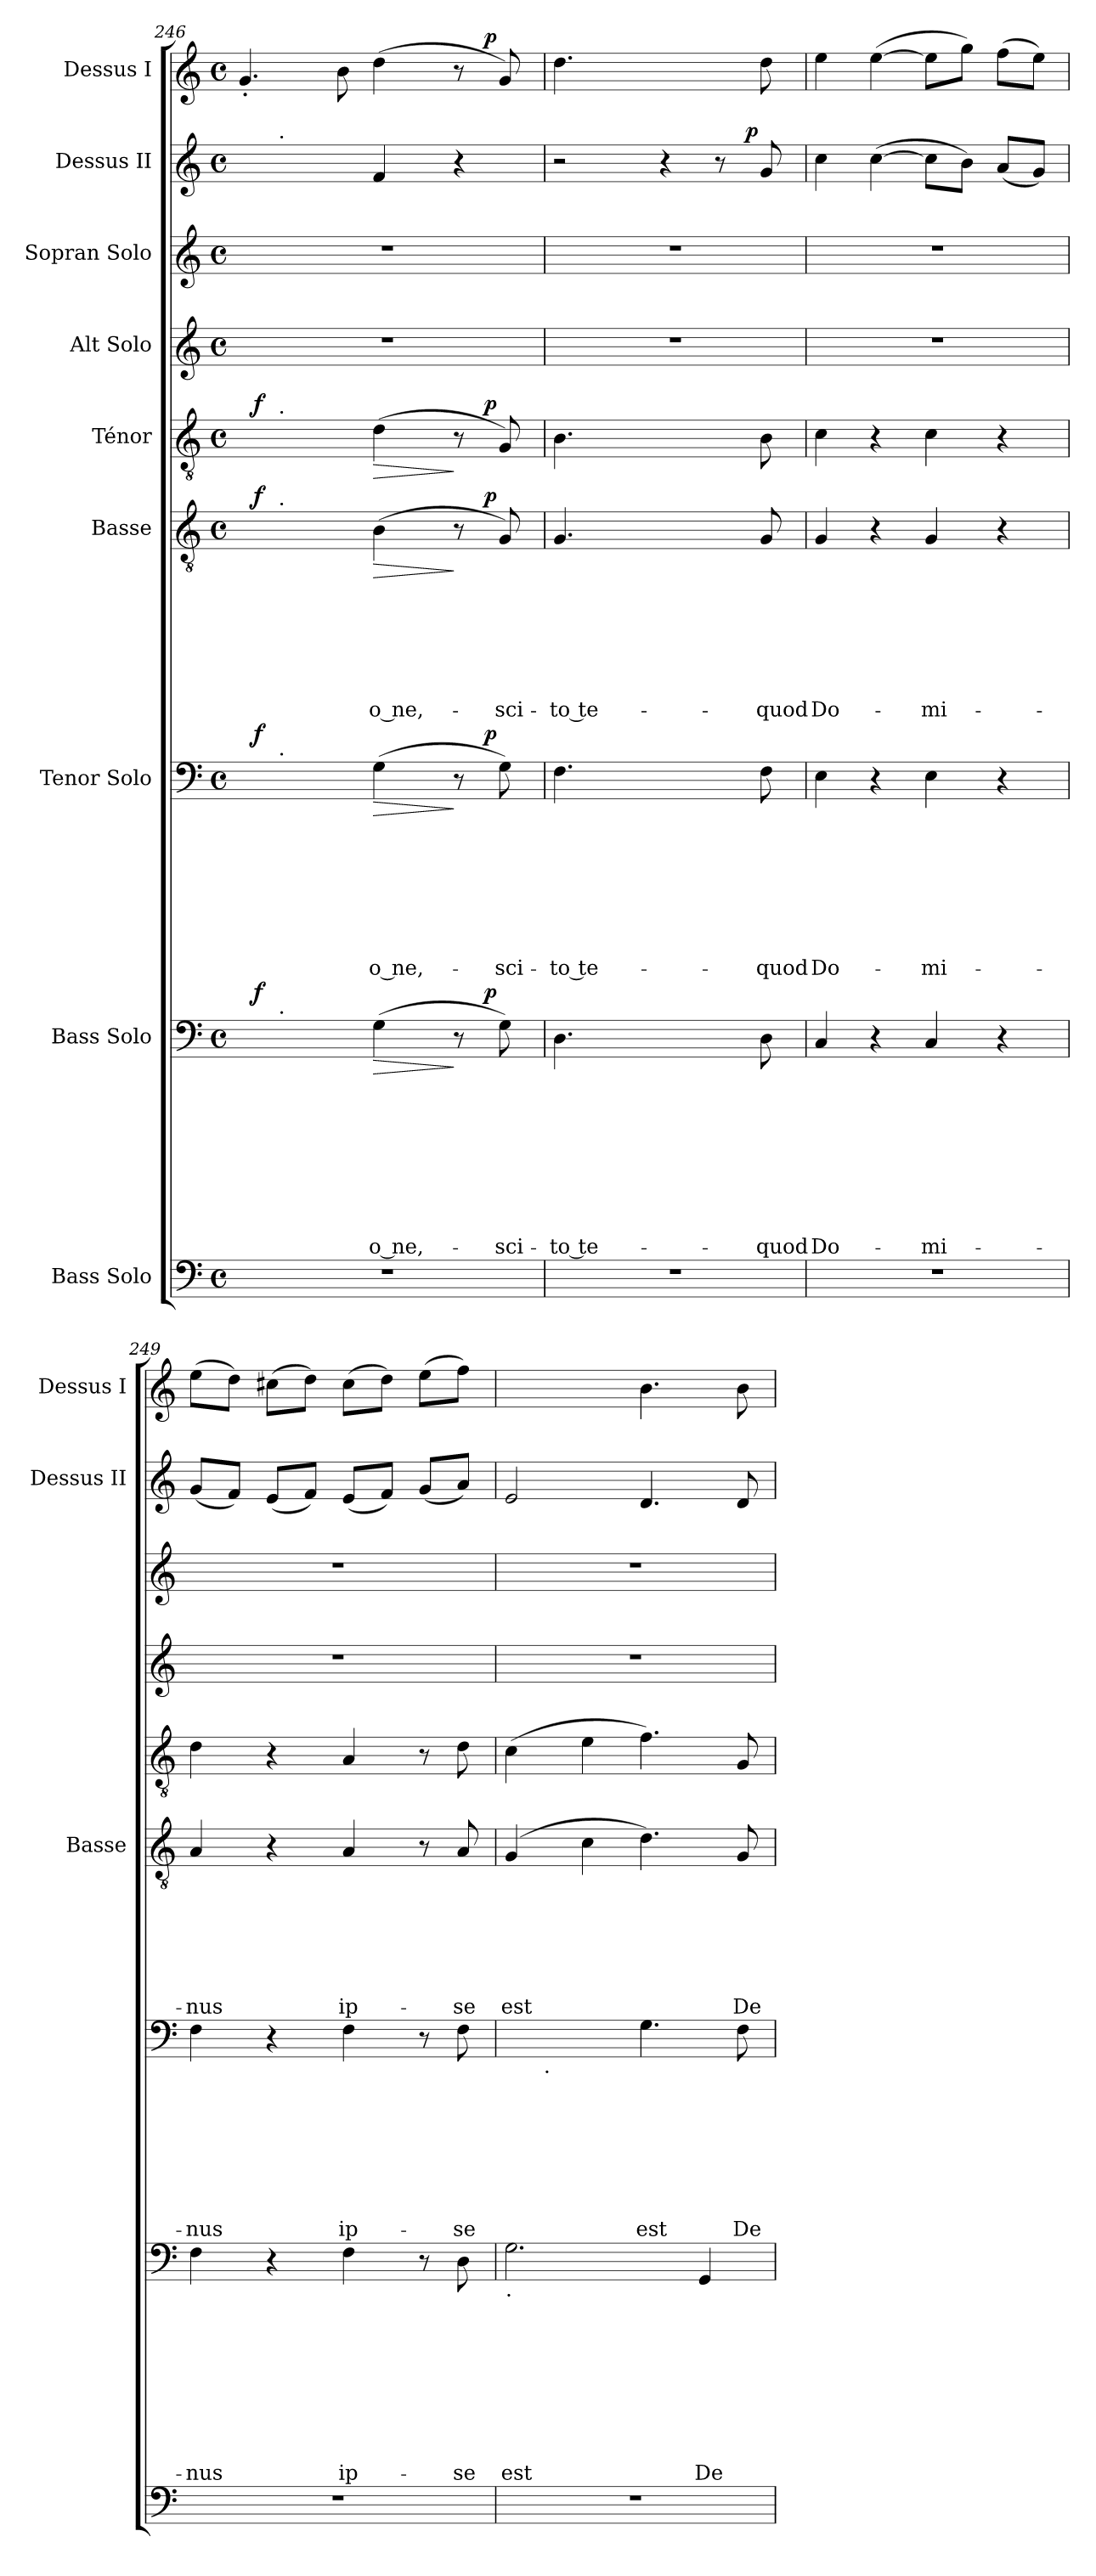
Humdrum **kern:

**kern	**kern	**text	**text	**text	**text	**text	**text	**text	**text	**text	**dynam	**kern	**text	**text	**text	**text	**text	**text	**text	**text	**dynam	**kern	**text	**text	**text	**text	**text	**text	**text	**dynam	**kern	**dynam	**kern	**kern	**kern	**dynam	**kern	**dynam
*part9	*part8	*part8	*part8	*part8	*part8	*part8	*part8	*part8	*part8	*part8	*part8	*part7	*part7	*part7	*part7	*part7	*part7	*part7	*part7	*part7	*part7	*part6	*part6	*part6	*part6	*part6	*part6	*part6	*part6	*part6	*part5	*part5	*part4	*part3	*part2	*part2	*part1	*part1
*staff9	*staff8	*staff8	*staff8	*staff8	*staff8	*staff8	*staff8	*staff8	*staff8	*staff8	*staff8	*staff7	*staff7	*staff7	*staff7	*staff7	*staff7	*staff7	*staff7	*staff7	*staff7	*staff6	*staff6	*staff6	*staff6	*staff6	*staff6	*staff6	*staff6	*staff6	*staff5	*staff5	*staff4	*staff3	*staff2	*staff2	*staff1	*staff1
*I"Bass Solo	*I"Bass Solo	*	*	*	*	*	*	*	*	*	*	*I"Tenor Solo	*	*	*	*	*	*	*	*	*	*I"Basse	*	*	*	*	*	*	*	*	*I"Ténor	*	*I"Alt Solo	*I"Sopran Solo	*I"Dessus II	*	*I"Dessus I	*
*	*	*	*	*	*	*	*	*	*	*	*	*	*	*	*	*	*	*	*	*	*	*I'Basse	*	*	*	*	*	*	*	*	*	*	*	*	*I'Dessus II	*	*I'Dessus I	*
*clefF4	*clefF4	*	*	*	*	*	*	*	*	*	*	*clefF4	*	*	*	*	*	*	*	*	*	*clefGv2	*	*	*	*	*	*	*	*	*clefGv2	*	*clefG2	*clefG2	*clefG2	*	*clefG2	*
*ITrd7c12	*	*	*	*	*	*	*	*	*	*	*	*	*	*	*	*	*	*	*	*	*	*	*	*	*	*	*	*	*	*	*	*	*	*	*	*	*	*
*k[]	*k[]	*	*	*	*	*	*	*	*	*	*	*k[]	*	*	*	*	*	*	*	*	*	*k[]	*	*	*	*	*	*	*	*	*k[]	*	*k[]	*k[]	*k[]	*	*k[]	*
*C:	*C:	*	*	*	*	*	*	*	*	*	*	*C:	*	*	*	*	*	*	*	*	*	*C:	*	*	*	*	*	*	*	*	*C:	*	*C:	*C:	*C:	*	*C:	*
*M4/4	*M4/4	*	*	*	*	*	*	*	*	*	*	*M4/4	*	*	*	*	*	*	*	*	*	*M4/4	*	*	*	*	*	*	*	*	*M4/4	*	*M4/4	*M4/4	*M4/4	*	*M4/4	*
*met(c)	*met(c)	*	*	*	*	*	*	*	*	*	*	*met(c)	*	*	*	*	*	*	*	*	*	*met(c)	*	*	*	*	*	*	*	*	*met(c)	*	*met(c)	*met(c)	*met(c)	*	*met(c)	*
=246	=246	=246	=246	=246	=246	=246	=246	=246	=246	=246	=246	=246	=246	=246	=246	=246	=246	=246	=246	=246	=246	=246	=246	=246	=246	=246	=246	=246	=246	=246	=246	=246	=246	=246	=246	=246	=246	=246
*	*^	*	*	*	*	*	*	*	*	*	*	*^	*	*	*	*	*	*	*	*	*	*^	*	*	*	*	*	*	*	*	*^	*	*	*	*^	*	*^	*
*	*	*^	*	*	*	*	*	*	*	*	*	*	*	*^	*	*	*	*	*	*	*	*	*	*	*^	*	*	*	*	*	*	*	*	*	*^	*	*	*	*	*	*	*	*	*
*	*	*	*^	*	*	*	*	*	*	*	*	*	*	*	*	*^	*	*	*	*	*	*	*	*	*	*	*	*^	*	*	*	*	*	*	*	*	*	*	*^	*	*	*	*	*	*	*	*	*
1r	2ryy	32ryy	2ryy	16.ryy	.	.	.	.	.	.	.	.	.	.	2ryy	32ryy	2ryy	16.ryy	.	.	.	.	.	.	.	.	.	2ryy	32ryy	2ryy	16.ryy	.	.	.	.	.	.	.	.	2ryy	32ryy	2ryy	16.ryy	.	1r	1r	2ryy	16.ryy	.	4.g'</	2ryy	.
!	!	!	!	!	!	!	!	!	!	!	!	!	!	!LO:DY:a	!	!	!	!	!	!	!	!	!	!	!	!	!LO:DY:a	!	!	!	!	!	!	!	!	!	!	!	!LO:DY:a	!	!	!	!	!LO:DY:a	!	!	!	!	!	!	!	!
.	.	2ryy	.	.	.	.	.	.	.	.	.	.	.	f	.	2ryy	.	.	.	.	.	.	.	.	.	.	f	.	2ryy	.	.	.	.	.	.	.	.	.	f	.	2ryy	.	.	f	.	.	.	.	.	.	.	.
!	!	!	!	!	!	!	!	!	!	!	!	!	!	!	!	!	!	!	!	!	!	!	!	!	!	!	!	!	!	!	!	!	!	!	!	!	!	!	!	!	!	!	!	!	!	!	!	!LO:TX:a:t=.	!	!	!	!
!	!	!	!	!	!	!	!	!	!	!	!	!	!	!	!	!	!	!	!	!	!	!	!	!	!	!	!	!	!	!	!	!	!	!	!	!	!	!	!	!	!	!	!LO:TX:a:t=.	!	!	!	!	!	!	!	!	!
!	!	!	!	!	!	!	!	!	!	!	!	!	!	!	!	!	!	!	!	!	!	!	!	!	!	!	!	!	!	!	!LO:TX:a:t=.	!	!	!	!	!	!	!	!	!	!	!	!	!	!	!	!	!	!	!	!	!
!	!	!	!	!	!	!	!	!	!	!	!	!	!	!	!	!	!	!LO:TX:a:t=.	!	!	!	!	!	!	!	!	!	!	!	!	!	!	!	!	!	!	!	!	!	!	!	!	!	!	!	!	!	!	!	!	!	!
!	!	!	!	!LO:TX:a:t=.	!	!	!	!	!	!	!	!	!	!	!	!	!	!	!	!	!	!	!	!	!	!	!	!	!	!	!	!	!	!	!	!	!	!	!	!	!	!	!	!	!	!	!	!	!	!	!	!
.	.	.	.	2ryy	.	.	.	.	.	.	.	.	.	.	.	.	.	2ryy	.	.	.	.	.	.	.	.	.	.	.	.	2ryy	.	.	.	.	.	.	.	.	.	.	.	2ryy	.	.	.	.	2ryy	.	.	.	.
.	.	.	.	.	.	.	.	.	.	.	.	.	.	.	.	.	.	.	.	.	.	.	.	.	.	.	.	.	.	.	.	.	.	.	.	.	.	.	.	.	.	.	.	.	.	.	.	.	.	8b\	.	.
!	!	!	!	!	!	!	!	!	!	!	!	!	!LO:LY:b:rj	!LO:HP:b	!	!	!	!	!	!	!	!	!	!	!	!LO:LY:b:rj	!LO:HP:b	!	!	!	!	!	!	!	!	!	!	!LO:LY:b:rj	!LO:HP:b	!	!	!	!	!LO:HP:b	!	!	!	!	!	!	!	!
.	(>4G\	.	4ryy	.	.	.	.	.	.	.	.	.	-o ne,-	>	(>4G\	.	4ryy	.	.	.	.	.	.	.	.	-o ne,-	>	(>4B\	.	4ryy	.	.	.	.	.	.	.	-o ne,-	>	(>4d\	.	4ryy	.	>	.	.	4f/	.	.	(>4dd\	4ryy	.
.	.	4...ryy	.	.	.	.	.	.	.	.	.	.	.	.	.	4...ryy	.	.	.	.	.	.	.	.	.	.	.	.	4...ryy	.	.	.	.	.	.	.	.	.	.	.	4...ryy	.	.	.	.	.	.	.	.	.	.	.
.	.	.	.	4ryy	.	.	.	.	.	.	.	.	.	.	.	.	.	4ryy	.	.	.	.	.	.	.	.	.	.	.	.	4ryy	.	.	.	.	.	.	.	.	.	.	.	4ryy	.	.	.	.	4ryy	.	.	.	.
.	8r	.	16.ryy	.	.	.	.	.	.	.	.	.	.	]	8r	.	16.ryy	.	.	.	.	.	.	.	.	.	]	8r	.	16.ryy	.	.	.	.	.	.	.	.	]	8r	.	16.ryy	.	]	.	.	4r	.	.	8r	16.ryy	.
!	!	!	!	!	!	!	!	!	!	!	!	!	!	!LO:DY:a	!	!	!	!	!	!	!	!	!	!	!	!	!LO:DY:a	!	!	!	!	!	!	!	!	!	!	!	!LO:DY:a	!	!	!	!	!LO:DY:a	!	!	!	!	!	!	!	!LO:DY:a
.	.	.	8ryy	8ryy	.	.	.	.	.	.	.	.	.	p	.	.	8ryy	8ryy	.	.	.	.	.	.	.	.	p	.	.	8ryy	8ryy	.	.	.	.	.	.	.	p	.	.	8ryy	8ryy	p	.	.	.	8ryy	.	.	8ryy	p
!	!	!	!	!	!	!	!	!	!	!	!	!	!LO:LY:b	!	!	!	!	!	!	!	!	!	!	!	!	!LO:LY:b	!	!	!	!	!	!	!	!	!	!	!	!LO:LY:b	!	!	!	!	!	!	!	!	!	!	!	!	!	!
.	8G\)	.	.	.	.	.	.	.	.	.	.	.	-sci-	.	8G\)	.	.	.	.	.	.	.	.	.	.	-sci-	.	8G/)	.	.	.	.	.	.	.	.	.	-sci-	.	8G/)	.	.	.	.	.	.	.	.	.	8g/)	.	.
.	.	.	32ryy	32ryy	.	.	.	.	.	.	.	.	.	.	.	.	32ryy	32ryy	.	.	.	.	.	.	.	.	.	.	.	32ryy	32ryy	.	.	.	.	.	.	.	.	.	.	32ryy	32ryy	.	.	.	.	32ryy	.	.	32ryy	.
=247	=247	=247	=247	=247	=247	=247	=247	=247	=247	=247	=247	=247	=247	=247	=247	=247	=247	=247	=247	=247	=247	=247	=247	=247	=247	=247	=247	=247	=247	=247	=247	=247	=247	=247	=247	=247	=247	=247	=247	=247	=247	=247	=247	=247	=247	=247	=247	=247	=247	=247	=247	=247
!	!	!	!	!	!	!	!	!	!	!	!	!	!LO:LY:b:rj	!	!	!	!	!	!	!	!	!	!	!	!	!LO:LY:b:rj	!	!	!	!	!	!	!	!	!	!	!	!LO:LY:b:rj	!	!	!	!	!	!	!	!	!	!	!	!	!	!
*	*v	*v	*v	*v	*	*	*	*	*	*	*	*	*	*	*	*	*	*	*	*	*	*	*	*	*	*	*	*v	*v	*v	*v	*	*	*	*	*	*	*	*	*v	*v	*v	*v	*	*	*	*	*	*	*v	*v	*
*	*	*	*	*	*	*	*	*	*	*	*	*v	*v	*v	*v	*	*	*	*	*	*	*	*	*	*	*	*	*	*	*	*	*	*	*	*	*	*	*	*	*	*	*
1r	4.D\	.	.	.	.	.	.	.	.	-to te-	.	4.F\	.	.	.	.	.	.	.	-to te-	.	4.G/	.	.	.	.	.	.	-to te-	.	4.B\	.	1r	1r	2r	2ryy	.	4.dd\	.
.	2ryy	.	.	.	.	.	.	.	.	.	.	2ryy	.	.	.	.	.	.	.	.	.	2ryy	.	.	.	.	.	.	.	.	2ryy	.	.	.	.	.	.	2ryy	.
.	.	.	.	.	.	.	.	.	.	.	.	.	.	.	.	.	.	.	.	.	.	.	.	.	.	.	.	.	.	.	.	.	.	.	4r	4ryy	.	.	.
.	.	.	.	.	.	.	.	.	.	.	.	.	.	.	.	.	.	.	.	.	.	.	.	.	.	.	.	.	.	.	.	.	.	.	8r	16.ryy	.	.	.
!	!	!	!	!	!	!	!	!	!	!	!	!	!	!	!	!	!	!	!	!	!	!	!	!	!	!	!	!	!	!	!	!	!	!	!	!	!LO:DY:a	!	!
.	.	.	.	.	.	.	.	.	.	.	.	.	.	.	.	.	.	.	.	.	.	.	.	.	.	.	.	.	.	.	.	.	.	.	.	8ryy	p	.	.
!	!	!	!	!	!	!	!	!	!	!LO:LY:b	!	!	!	!	!	!	!	!	!	!LO:LY:b	!	!	!	!	!	!	!	!	!LO:LY:b	!	!	!	!	!	!	!	!	!	!
.	8D\	.	.	.	.	.	.	.	.	-quod	.	8F\	.	.	.	.	.	.	.	-quod	.	8G/	.	.	.	.	.	.	-quod	.	8B\	.	.	.	8g/	.	.	8dd\	.
.	.	.	.	.	.	.	.	.	.	.	.	.	.	.	.	.	.	.	.	.	.	.	.	.	.	.	.	.	.	.	.	.	.	.	.	32ryy	.	.	.
=248	=248	=248	=248	=248	=248	=248	=248	=248	=248	=248	=248	=248	=248	=248	=248	=248	=248	=248	=248	=248	=248	=248	=248	=248	=248	=248	=248	=248	=248	=248	=248	=248	=248	=248	=248	=248	=248	=248	=248
!	!	!	!	!	!	!	!	!	!	!LO:LY:b	!	!	!	!	!	!	!	!	!	!LO:LY:b	!	!	!	!	!	!	!	!	!LO:LY:b	!	!	!	!	!	!	!	!	!	!
*	*	*	*	*	*	*	*	*	*	*	*	*	*	*	*	*	*	*	*	*	*	*	*	*	*	*	*	*	*	*	*	*	*	*	*v	*v	*	*	*
1r	4C/	.	.	.	.	.	.	.	.	Do-	.	4E\	.	.	.	.	.	.	.	Do-	.	4G/	.	.	.	.	.	.	Do-	.	4c\	.	1r	1r	4cc\	.	4ee\	.
.	4r	.	.	.	.	.	.	.	.	.	.	4r	.	.	.	.	.	.	.	.	.	4r	.	.	.	.	.	.	.	.	4r	.	.	.	(>[>4cc\	.	(>[>4ee\	.
!	!	!	!	!	!	!	!	!	!	!LO:LY:b	!	!	!	!	!	!	!	!	!	!LO:LY:b	!	!	!	!	!	!	!	!	!LO:LY:b	!	!	!	!	!	!	!	!	!
.	4C/	.	.	.	.	.	.	.	.	-mi-	.	4E\	.	.	.	.	.	.	.	-mi-	.	4G/	.	.	.	.	.	.	-mi-	.	4c\	.	.	.	8cc\L]	.	8ee\L]	.
.	.	.	.	.	.	.	.	.	.	.	.	.	.	.	.	.	.	.	.	.	.	.	.	.	.	.	.	.	.	.	.	.	.	.	8b\J)	.	8gg\J)	.
.	4r	.	.	.	.	.	.	.	.	.	.	4r	.	.	.	.	.	.	.	.	.	4r	.	.	.	.	.	.	.	.	4r	.	.	.	(<8a/L	.	(>8ff\L	.
.	.	.	.	.	.	.	.	.	.	.	.	.	.	.	.	.	.	.	.	.	.	.	.	.	.	.	.	.	.	.	.	.	.	.	8g/J)	.	8ee\J)	.
=249	=249	=249	=249	=249	=249	=249	=249	=249	=249	=249	=249	=249	=249	=249	=249	=249	=249	=249	=249	=249	=249	=249	=249	=249	=249	=249	=249	=249	=249	=249	=249	=249	=249	=249	=249	=249	=249	=249
!	!	!	!	!	!	!	!	!	!	!LO:LY:b	!	!	!	!	!	!	!	!	!	!LO:LY:b	!	!	!	!	!	!	!	!	!LO:LY:b	!	!	!	!	!	!	!	!	!
1r	4F\	.	.	.	.	.	.	.	.	-nus	.	4F\	.	.	.	.	.	.	.	-nus	.	4A/	.	.	.	.	.	.	-nus	.	4d\	.	1r	1r	(<8g/L	.	(>8ee\L	.
.	.	.	.	.	.	.	.	.	.	.	.	.	.	.	.	.	.	.	.	.	.	.	.	.	.	.	.	.	.	.	.	.	.	.	8f/J)	.	8dd\J)	.
.	4r	.	.	.	.	.	.	.	.	.	.	4r	.	.	.	.	.	.	.	.	.	4r	.	.	.	.	.	.	.	.	4r	.	.	.	(<8e/L	.	(>8cc#X\L	.
.	.	.	.	.	.	.	.	.	.	.	.	.	.	.	.	.	.	.	.	.	.	.	.	.	.	.	.	.	.	.	.	.	.	.	8f/J)	.	8dd\J)	.
!	!	!	!	!	!	!	!	!	!	!LO:LY:b	!	!	!	!	!	!	!	!	!	!LO:LY:b	!	!	!	!	!	!	!	!	!LO:LY:b	!	!	!	!	!	!	!	!	!
.	4F\	.	.	.	.	.	.	.	.	ip-	.	4F\	.	.	.	.	.	.	.	ip-	.	4A/	.	.	.	.	.	.	ip-	.	4A/	.	.	.	(<8e/L	.	(>8cc#\L	.
.	.	.	.	.	.	.	.	.	.	.	.	.	.	.	.	.	.	.	.	.	.	.	.	.	.	.	.	.	.	.	.	.	.	.	8f/J)	.	8dd\J)	.
.	8r	.	.	.	.	.	.	.	.	.	.	8r	.	.	.	.	.	.	.	.	.	8r	.	.	.	.	.	.	.	.	8r	.	.	.	(<8g/L	.	(>8ee\L	.
!	!	!	!	!	!	!	!	!	!	!LO:LY:b	!	!	!	!	!	!	!	!	!	!LO:LY:b	!	!	!	!	!	!	!	!	!LO:LY:b	!	!	!	!	!	!	!	!	!
.	8D\	.	.	.	.	.	.	.	.	-se	.	8F\	.	.	.	.	.	.	.	-se	.	8A/	.	.	.	.	.	.	-se	.	8d\	.	.	.	8a/J)	.	8ff\J)	.
!!LO:LB:g=z
=250	=250	=250	=250	=250	=250	=250	=250	=250	=250	=250	=250	=250	=250	=250	=250	=250	=250	=250	=250	=250	=250	=250	=250	=250	=250	=250	=250	=250	=250	=250	=250	=250	=250	=250	=250	=250	=250	=250
!	!LO:TX:b:t=.	!	!	!	!	!	!	!	!	!	!	!	!	!	!	!	!	!	!	!	!	!	!	!	!	!	!	!	!	!	!	!	!	!	!	!	!	!
!	!	!	!	!	!	!	!	!	!	!LO:LY:b	!	!	!	!	!	!	!	!	!	!	!	!	!	!	!	!	!	!	!LO:LY:b	!	!	!	!	!	!	!	!	!
*	*	*	*	*	*	*	*	*	*	*	*	*^	*	*	*	*	*	*	*	*	*	*	*	*	*	*	*	*	*	*	*	*	*	*	*	*	*	*
1r	2.G\	.	.	.	.	.	.	.	.	est	.	2ryy	8ryy	.	.	.	.	.	.	.	.	.	(4G/	.	.	.	.	.	.	est	.	(>4c\	.	1r	1r	2e/	.	2ryy	.
!	!	!	!	!	!	!	!	!	!	!	!	!	!LO:TX:b:t=.	!	!	!	!	!	!	!	!	!	!	!	!	!	!	!	!	!	!	!	!	!	!	!	!	!	!
.	.	.	.	.	.	.	.	.	.	.	.	.	2..ryy	.	.	.	.	.	.	.	.	.	.	.	.	.	.	.	.	.	.	.	.	.	.	.	.	.	.
.	.	.	.	.	.	.	.	.	.	.	.	.	.	.	.	.	.	.	.	.	.	.	4c\	.	.	.	.	.	.	.	.	4e\	.	.	.	.	.	.	.
!	!	!	!	!	!	!	!	!	!	!	!	!	!	!	!	!	!	!	!	!	!LO:LY:b:rj	!	!	!	!	!	!	!	!	!	!	!	!	!	!	!	!	!	!
.	.	.	.	.	.	.	.	.	.	.	.	4.G\	.	.	.	.	.	.	.	.	est	.	4.d\)	.	.	.	.	.	.	.	.	4.f\)	.	.	.	4.d/	.	4.b\	.
!	!	!	!	!	!	!	!	!	!	!LO:LY:b	!	!	!	!	!	!	!	!	!	!	!	!	!	!	!	!	!	!	!	!	!	!	!	!	!	!	!	!	!
.	4GG/	.	.	.	.	.	.	.	.	De-	.	.	.	.	.	.	.	.	.	.	.	.	.	.	.	.	.	.	.	.	.	.	.	.	.	.	.	.	.
!	!	!	!	!	!	!	!	!	!	!	!	!	!	!	!	!	!	!	!	!	!LO:LY:b	!	!	!	!	!	!	!	!	!LO:LY:b	!	!	!	!	!	!	!	!	!
.	.	.	.	.	.	.	.	.	.	.	.	8F\	.	.	.	.	.	.	.	.	De-	.	8G/	.	.	.	.	.	.	De-	.	8G/	.	.	.	8d/	.	8b\	.
*	*	*	*	*	*	*	*	*	*	*	*	*v	*v	*	*	*	*	*	*	*	*	*	*	*	*	*	*	*	*	*	*	*	*	*	*	*	*	*	*
=	=	=	=	=	=	=	=	=	=	=	=	=	=	=	=	=	=	=	=	=	=	=	=	=	=	=	=	=	=	=	=	=	=	=	=	=	=	=
*-	*-	*-	*-	*-	*-	*-	*-	*-	*-	*-	*-	*-	*-	*-	*-	*-	*-	*-	*-	*-	*-	*-	*-	*-	*-	*-	*-	*-	*-	*-	*-	*-	*-	*-	*-	*-	*-	*-
